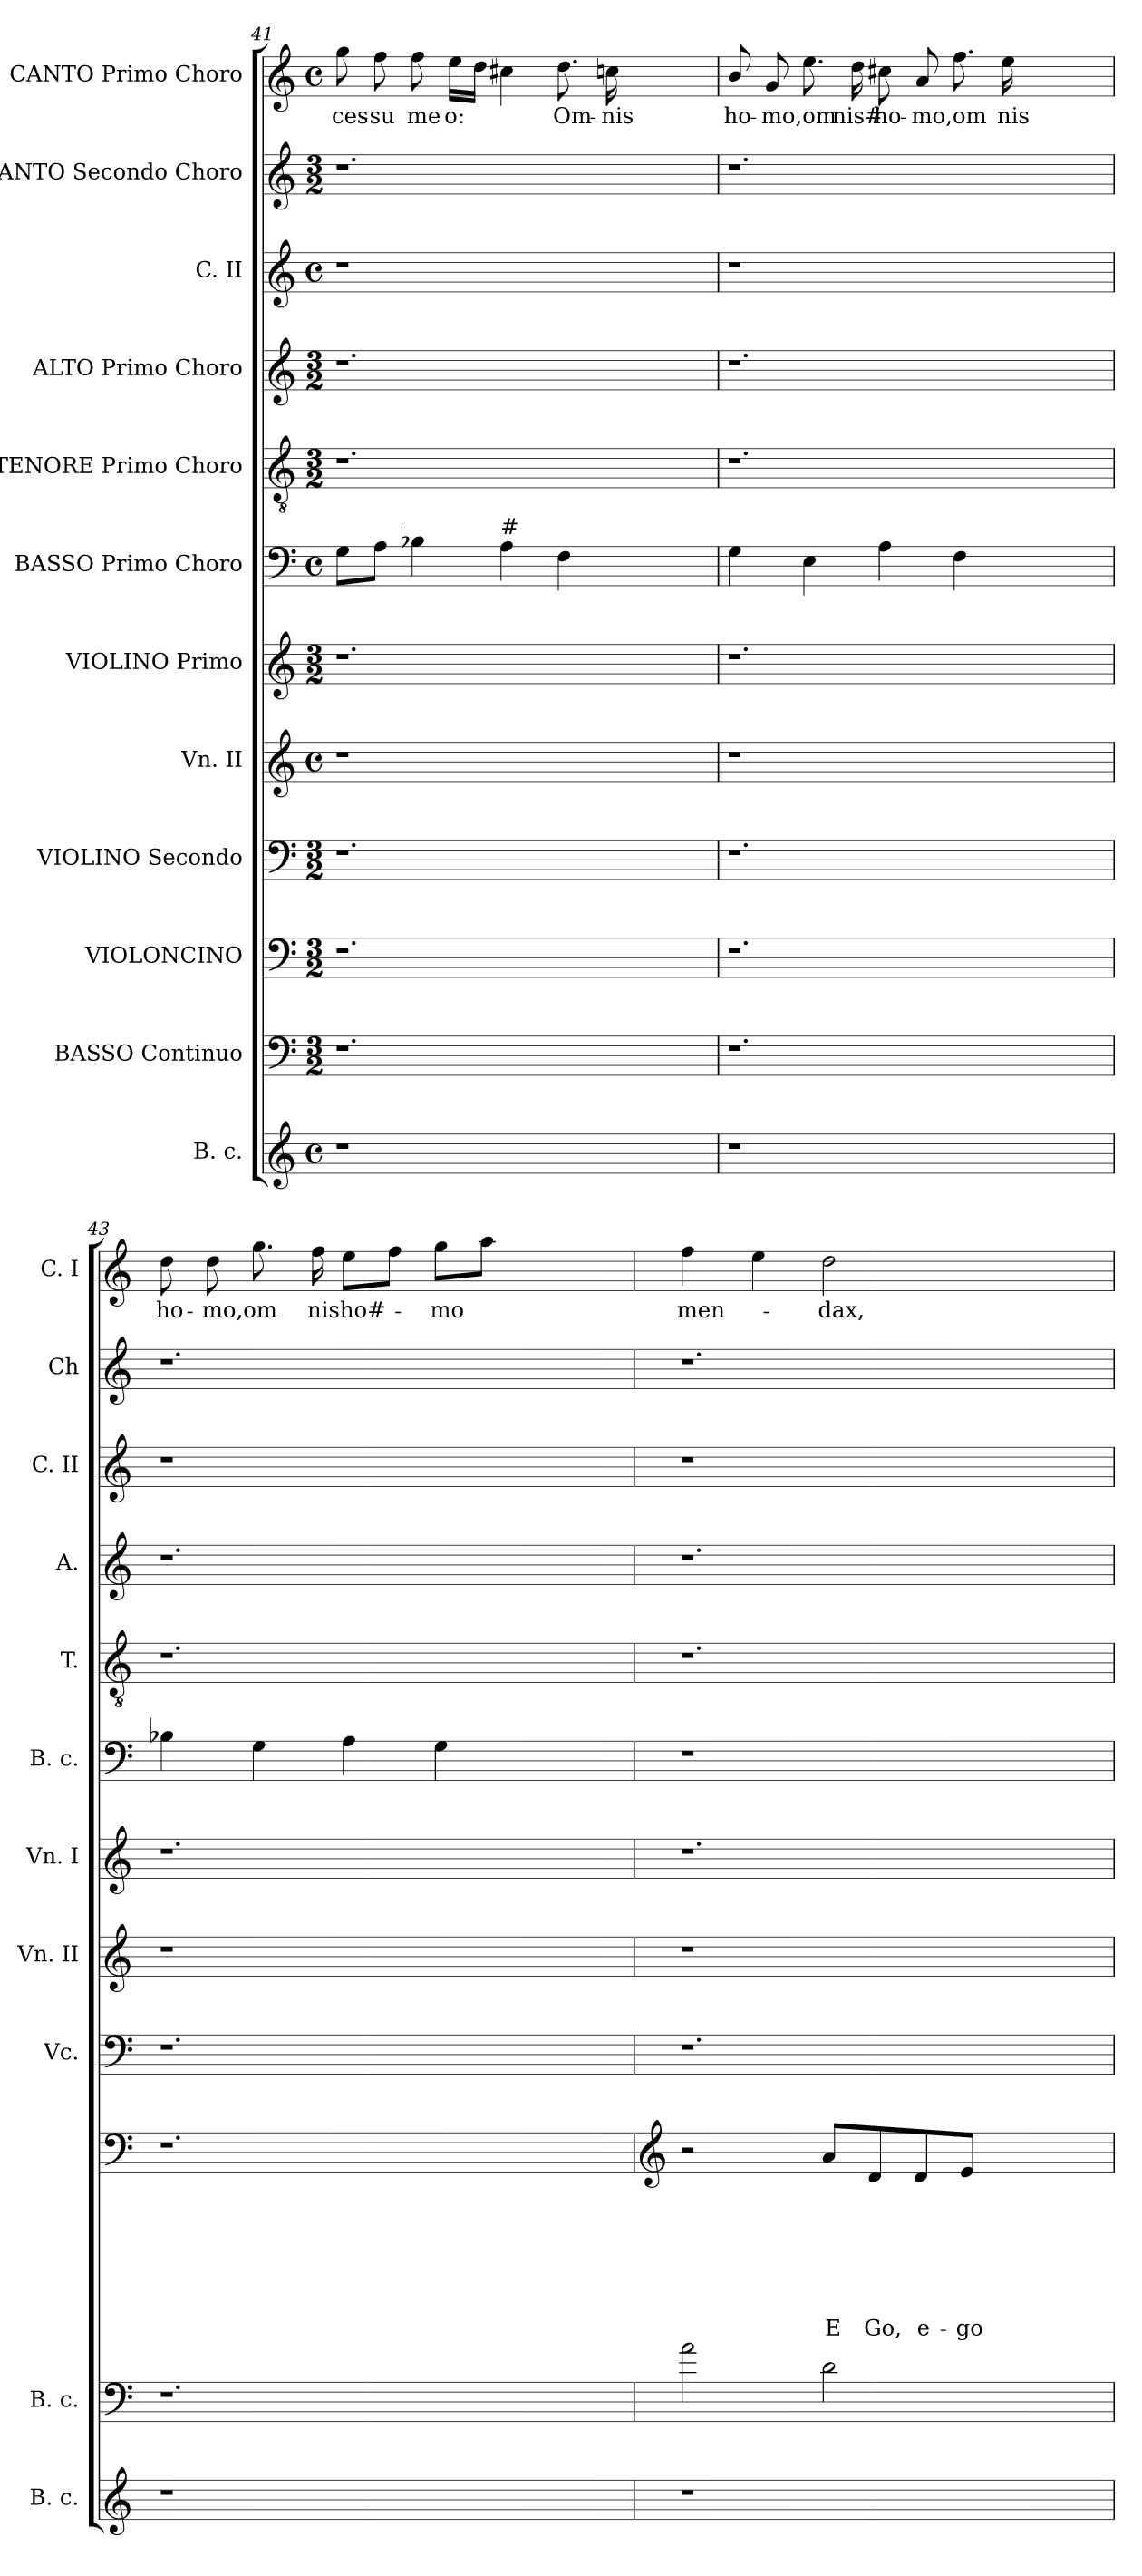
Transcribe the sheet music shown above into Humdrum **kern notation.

**kern	**kern	**kern	**text	**text	**text	**text	**text	**text	**text	**kern	**kern	**kern	**kern	**kern	**kern	**kern	**kern	**kern	**text
*part12	*part11	*part10	*part10	*part10	*part10	*part10	*part10	*part10	*part10	*part9	*part8	*part7	*part6	*part5	*part4	*part3	*part2	*part1	*part1
*staff12	*staff11	*staff10	*staff10	*staff10	*staff10	*staff10	*staff10	*staff10	*staff10	*staff9	*staff8	*staff7	*staff6	*staff5	*staff4	*staff3	*staff2	*staff1	*staff1
*I"B. c.	*I"BASSO Continuo	*I"VIOLONCINO	*	*	*	*	*	*	*	*I"VIOLINO Secondo	*I"Vn. II	*I"VIOLINO Primo	*I"BASSO Primo Choro	*I"TENORE Primo Choro	*I"ALTO Primo Choro	*I"C. II	*I"CANTO Secondo Choro	*I"CANTO Primo Choro	*
*I'B. c.	*I'B. c.	*	*	*	*	*	*	*	*	*I'Vc.	*I'Vn. II	*I'Vn. I	*I'B. c.	*I'T.	*I'A.	*I'C. II	*I'Ch	*I'C. I	*
*clefG2	*clefF4	*clefF4	*	*	*	*	*	*	*	*clefF4	*clefG2	*clefG2	*clefF4	*clefGv2	*clefG2	*clefG2	*clefG2	*clefG2	*
*	*ITrd7c12	*	*	*	*	*	*	*	*	*	*	*	*	*	*	*	*	*	*
*k[]	*k[]	*k[]	*	*	*	*	*	*	*	*k[]	*k[]	*k[]	*k[]	*k[]	*k[]	*k[]	*k[]	*k[]	*
*C:	*C:	*C:	*	*	*	*	*	*	*	*C:	*C:	*C:	*C:	*C:	*C:	*C:	*C:	*C:	*
*M4/4	*M3/2	*M3/2	*	*	*	*	*	*	*	*M3/2	*M4/4	*M3/2	*M4/4	*M3/2	*M3/2	*M4/4	*M3/2	*M4/4	*
*met(c)	*	*	*	*	*	*	*	*	*	*	*met(c)	*	*met(c)	*	*	*met(c)	*	*met(c)	*
=41	=41	=41	=41	=41	=41	=41	=41	=41	=41	=41	=41	=41	=41	=41	=41	=41	=41	=41	=41
!	!	!	!	!	!	!	!	!	!	!	!	!	!	!	!	!	!	!	!LO:LY:b
1r	1.r	1.r	.	.	.	.	.	.	.	1.r	1r	1.r	8G\L	1.r	1.r	1r	1.r	8gg\	-ces-
!	!	!	!	!	!	!	!	!	!	!	!	!	!	!	!	!	!	!	!LO:LY:b:rj
.	.	.	.	.	.	.	.	.	.	.	.	.	8A\J	.	.	.	.	8ff\	-su
!	!	!	!	!	!	!	!	!	!	!	!	!	!	!	!	!	!	!	!LO:LY:b
.	.	.	.	.	.	.	.	.	.	.	.	.	4B-X\	.	.	.	.	8ff\	me
!	!	!	!	!	!	!	!	!	!	!	!	!	!	!	!	!	!	!	!LO:LY:b
.	.	.	.	.	.	.	.	.	.	.	.	.	.	.	.	.	.	16ee\LL	o:
.	.	.	.	.	.	.	.	.	.	.	.	.	.	.	.	.	.	16dd\JJ	.
!	!	!	!	!	!	!	!	!	!	!	!	!	!LO:TX:a:t=#	!	!	!	!	!	!
.	.	.	.	.	.	.	.	.	.	.	.	.	4A\	.	.	.	.	4cc#X\	.
!	!	!	!	!	!	!	!	!	!	!	!	!	!	!	!	!	!	!	!LO:LY:b
.	.	.	.	.	.	.	.	.	.	.	.	.	4F\	.	.	.	.	8.dd\	Om-
!	!	!	!	!	!	!	!	!	!	!	!	!	!	!	!	!	!	!	!LO:LY:b
.	.	.	.	.	.	.	.	.	.	.	.	.	.	.	.	.	.	16ccn\	-nis
2ryy	.	.	.	.	.	.	.	.	.	.	2ryy	.	2ryy	.	.	2ryy	.	2ryy	.
=42	=42	=42	=42	=42	=42	=42	=42	=42	=42	=42	=42	=42	=42	=42	=42	=42	=42	=42	=42
!	!	!	!	!	!	!	!	!	!	!	!	!	!	!	!	!	!	!	!LO:LY:b
1r	1.r	1.r	.	.	.	.	.	.	.	1.r	1r	1.r	4G\	1.r	1.r	1r	1.r	8b/	ho-
!	!	!	!	!	!	!	!	!	!	!	!	!	!	!	!	!	!	!	!LO:LY:b
.	.	.	.	.	.	.	.	.	.	.	.	.	.	.	.	.	.	8g/	-mo,om
.	.	.	.	.	.	.	.	.	.	.	.	.	4E\	.	.	.	.	8.ee\	.
!	!	!	!	!	!	!	!	!	!	!	!	!	!	!	!	!	!	!	!LO:LY:b
.	.	.	.	.	.	.	.	.	.	.	.	.	.	.	.	.	.	16dd\	nis#
!	!	!	!	!	!	!	!	!	!	!	!	!	!	!	!	!	!	!	!LO:LY:b
.	.	.	.	.	.	.	.	.	.	.	.	.	4A\	.	.	.	.	8cc#X\	ho-
!	!	!	!	!	!	!	!	!	!	!	!	!	!	!	!	!	!	!	!LO:LY:b
.	.	.	.	.	.	.	.	.	.	.	.	.	.	.	.	.	.	8a/	-mo,om
.	.	.	.	.	.	.	.	.	.	.	.	.	4F\	.	.	.	.	8.ff\	.
!	!	!	!	!	!	!	!	!	!	!	!	!	!	!	!	!	!	!	!LO:LY:b
.	.	.	.	.	.	.	.	.	.	.	.	.	.	.	.	.	.	16ee\	nis
2ryy	.	.	.	.	.	.	.	.	.	.	2ryy	.	2ryy	.	.	2ryy	.	2ryy	.
=43	=43	=43	=43	=43	=43	=43	=43	=43	=43	=43	=43	=43	=43	=43	=43	=43	=43	=43	=43
!	!	!	!	!	!	!	!	!	!	!	!	!	!	!	!	!	!	!	!LO:LY:b
1r	1.r	1.r	.	.	.	.	.	.	.	1.r	1r	1.r	4B-X\	1.r	1.r	1r	1.r	8dd\	ho-
!	!	!	!	!	!	!	!	!	!	!	!	!	!	!	!	!	!	!	!LO:LY:b
.	.	.	.	.	.	.	.	.	.	.	.	.	.	.	.	.	.	8dd\	-mo,om
.	.	.	.	.	.	.	.	.	.	.	.	.	4G\	.	.	.	.	8.gg\	.
!	!	!	!	!	!	!	!	!	!	!	!	!	!	!	!	!	!	!	!LO:LY:b
.	.	.	.	.	.	.	.	.	.	.	.	.	.	.	.	.	.	16ff\	nisho#-
.	.	.	.	.	.	.	.	.	.	.	.	.	4A\	.	.	.	.	8ee\L	.
.	.	.	.	.	.	.	.	.	.	.	.	.	.	.	.	.	.	8ff\J	.
!	!	!	!	!	!	!	!	!	!	!	!	!	!	!	!	!	!	!	!LO:LY:b
.	.	.	.	.	.	.	.	.	.	.	.	.	4G\	.	.	.	.	8gg\L	-mo
.	.	.	.	.	.	.	.	.	.	.	.	.	.	.	.	.	.	8aa\J	.
2ryy	.	.	.	.	.	.	.	.	.	.	2ryy	.	2ryy	.	.	2ryy	.	2ryy	.
!!LO:LB:g=z
=44	=44	=44	=44	=44	=44	=44	=44	=44	=44	=44	=44	=44	=44	=44	=44	=44	=44	=44	=44
*	*	*clefG2	*	*	*	*	*	*	*	*	*	*	*	*	*	*	*	*	*
!	!	!	!	!	!	!	!	!	!	!	!	!	!	!	!	!	!	!	!LO:LY:b
1r	2A\	2r	.	.	.	.	.	.	.	1.r	1r	1.r	1r	1.r	1.r	1r	1.r	4ff\	men-
.	.	.	.	.	.	.	.	.	.	.	.	.	.	.	.	.	.	4ee\	.
!	!	!	!	!	!	!	!	!	!LO:LY:b	!	!	!	!	!	!	!	!	!	!LO:LY:b
.	2D\	8a/L	.	.	.	.	.	.	E	.	.	.	.	.	.	.	.	2dd\	-dax,
!	!	!	!	!	!	!	!	!	!LO:LY:b	!	!	!	!	!	!	!	!	!	!
.	.	8d/	.	.	.	.	.	.	Go,	.	.	.	.	.	.	.	.	.	.
!	!	!	!	!	!	!	!	!	!LO:LY:b	!	!	!	!	!	!	!	!	!	!
.	.	8d/	.	.	.	.	.	.	e-	.	.	.	.	.	.	.	.	.	.
!	!	!	!	!	!	!	!	!	!LO:LY:b	!	!	!	!	!	!	!	!	!	!
.	.	8e/J	.	.	.	.	.	.	-go	.	.	.	.	.	.	.	.	.	.
2ryy	2ryy	2ryy	.	.	.	.	.	.	.	.	2ryy	.	2ryy	.	.	2ryy	.	2ryy	.
=	=	=	=	=	=	=	=	=	=	=	=	=	=	=	=	=	=	=	=
*-	*-	*-	*-	*-	*-	*-	*-	*-	*-	*-	*-	*-	*-	*-	*-	*-	*-	*-	*-
